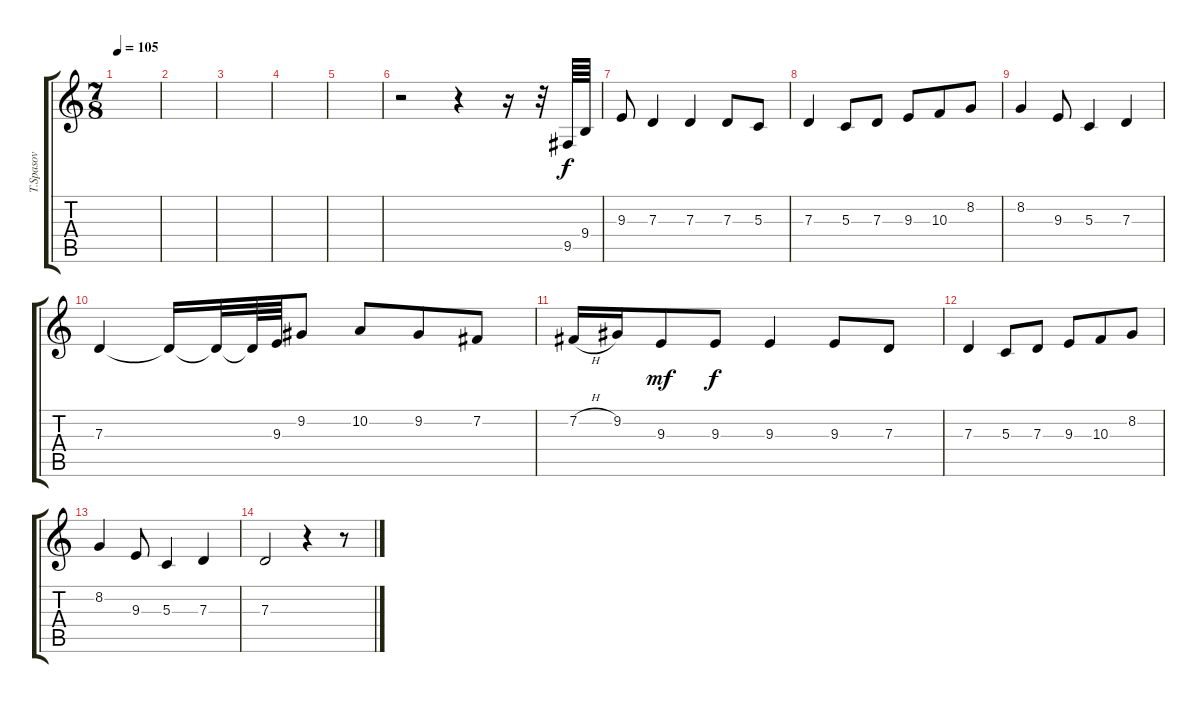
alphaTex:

\track ("T.Spasov" "T.Spasov") {instrument choiraahs}
\staff {score tabs}
\tuning (E4 B3 G3 D3 A2 E2) {hide}
\ts (7 8)
\tempo 105
\clef g2
\ks c
|
|
|
|
|
r.2 r.4 r.16 r.32 9.5.64 9.4.64 |
9.3.8 7.3.4 7.3.4 7.3.8 5.3.8 |
7.3.4 5.3.8 7.3.8 9.3.8 10.3.8 8.2.8 |
8.2.4 9.3.8 5.3.4 7.3.4 |
7.3.4 7.3{t}.16 7.3{t}.32 7.3{t}.64 9.3.64 9.2.8 10.2.8 9.2.8 7.2.8 |
7.2{h}.16 9.2.16 9.3.8{dy mf} 9.3.8{dy f} 9.3.4 9.3.8 7.3.8 |
7.3.4 5.3.8 7.3.8 9.3.8 10.3.8 8.2.8 |
8.2.4 9.3.8 5.3.4 7.3.4 |
7.3.2 r.4 r.8
